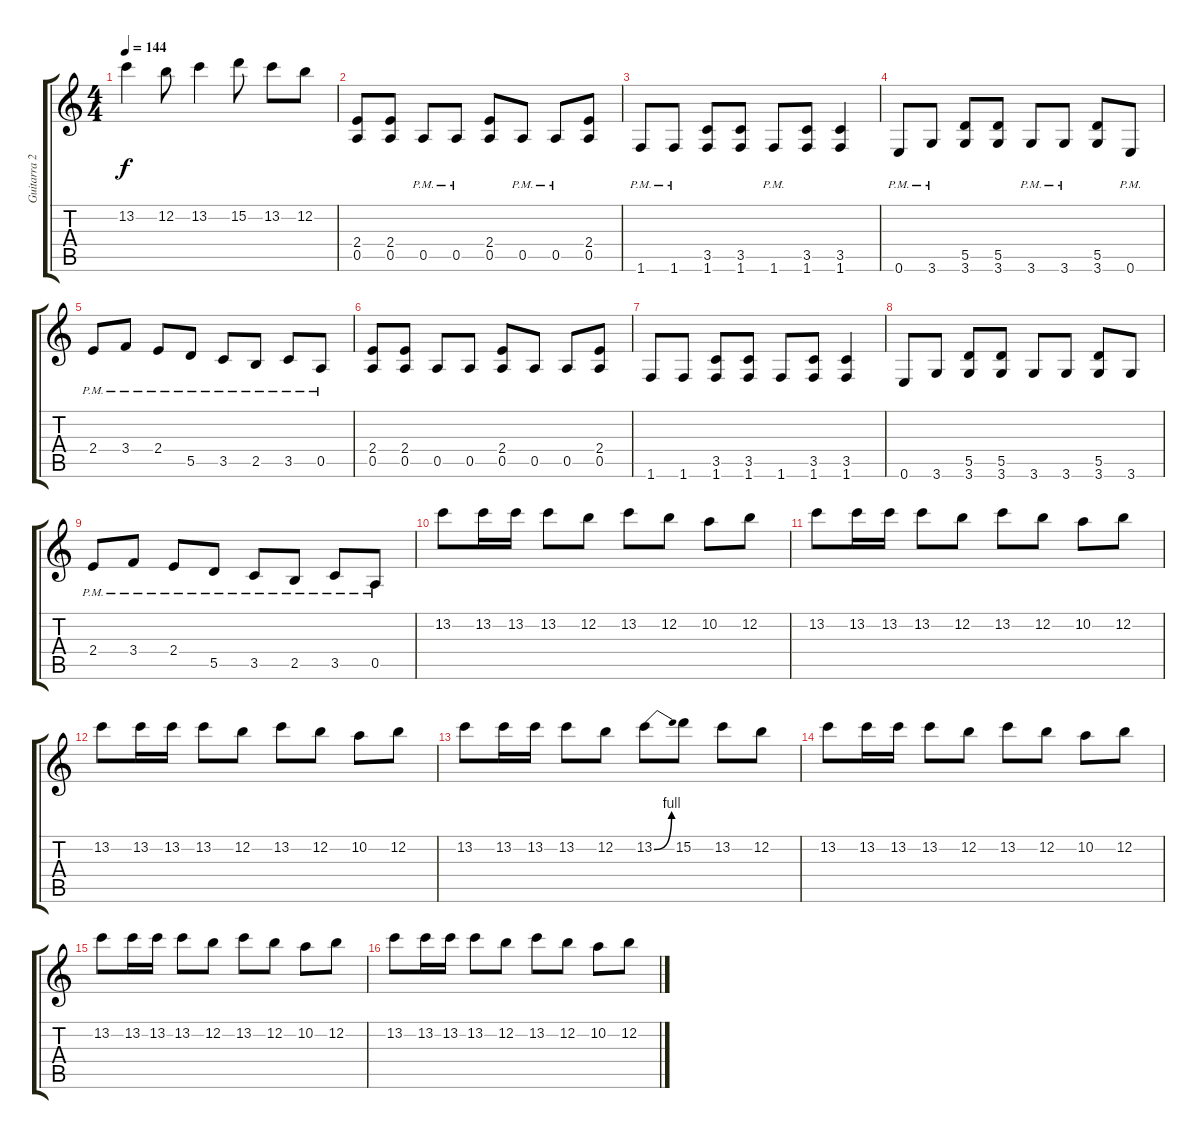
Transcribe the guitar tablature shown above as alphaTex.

\track ("Guitarra 2" "Guitarra 2") {instrument distortionguitar}
\staff {score tabs}
\tuning (E4 B3 G3 D3 A2 E2) {hide}
\ts (4 4)
\tempo 144
\clef g2
\ks c
13.2.4{dy f} 12.2.8 13.2.4 15.2.8 13.2.8 12.2.8 |
(2.4 0.5).8 (2.4 0.5).8 0.5{pm}.8 0.5{pm}.8 (2.4 0.5).8 0.5{pm}.8 0.5{pm}.8 (2.4 0.5).8 |
1.6{pm}.8 1.6{pm}.8 (3.5 1.6).8 (3.5 1.6).8 1.6{pm}.8 (3.5 1.6).8 (3.5 1.6).4 |
0.6{pm}.8 3.6{pm}.8 (5.5 3.6).8 (5.5 3.6).8 3.6{pm}.8 3.6{pm}.8 (5.5 3.6).8 0.6{pm}.8 |
2.4{pm}.8 3.4{pm}.8 2.4{pm}.8 5.5{pm}.8 3.5{pm}.8 2.5{pm}.8 3.5{pm}.8 0.5{pm}.8 |
(2.4 0.5).8 (2.4 0.5).8 0.5.8 0.5.8 (2.4 0.5).8 0.5.8 0.5.8 (2.4 0.5).8 |
1.6.8 1.6.8 (3.5 1.6).8 (3.5 1.6).8 1.6.8 (3.5 1.6).8 (3.5 1.6).4 |
0.6.8 3.6.8 (5.5 3.6).8 (5.5 3.6).8 3.6.8 3.6.8 (5.5 3.6).8 3.6.8 |
2.4{pm}.8 3.4{pm}.8 2.4{pm}.8 5.5{pm}.8 3.5{pm}.8 2.5{pm}.8 3.5{pm}.8 0.5{pm}.8 |
13.2.8 13.2.16 13.2.16 13.2.8 12.2.8 13.2.8 12.2.8 10.2.8 12.2.8 |
13.2.8 13.2.16 13.2.16 13.2.8 12.2.8 13.2.8 12.2.8 10.2.8 12.2.8 |
13.2.8 13.2.16 13.2.16 13.2.8 12.2.8 13.2.8 12.2.8 10.2.8 12.2.8 |
13.2.8 13.2.16 13.2.16 13.2.8 12.2.8 13.2{be (bend 0 0 60 4)}.8 15.2.8 13.2.8 12.2.8 |
13.2.8 13.2.16 13.2.16 13.2.8 12.2.8 13.2.8 12.2.8 10.2.8 12.2.8 |
13.2.8 13.2.16 13.2.16 13.2.8 12.2.8 13.2.8 12.2.8 10.2.8 12.2.8 |
13.2.8 13.2.16 13.2.16 13.2.8 12.2.8 13.2.8 12.2.8 10.2.8 12.2.8
